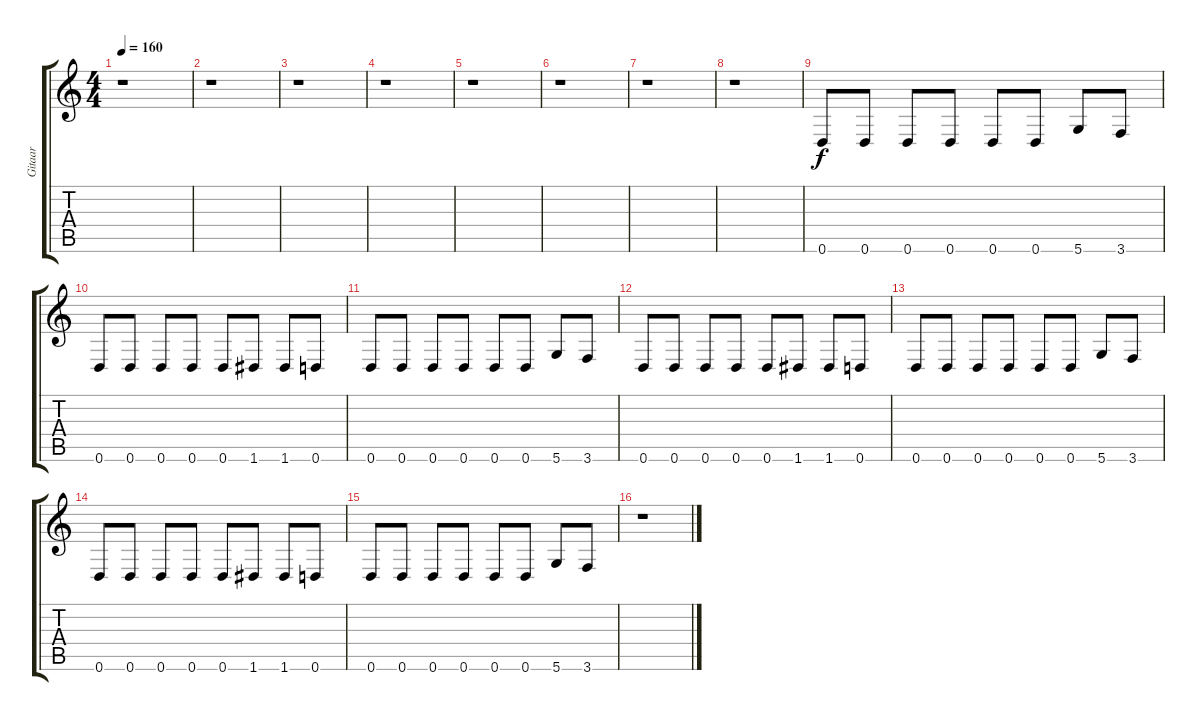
\track ("Gitaar" "Gitaar") {instrument distortionguitar}
\staff {score tabs}
\tuning (E4 B3 G3 D3 A2 D2) {hide}
\ts (4 4)
\tempo 160
\clef g2
\ks c
r.1{dy f} |
r.1 |
r.1 |
r.1 |
r.1 |
r.1 |
r.1 |
r.1 |
0.6.8 0.6.8 0.6.8 0.6.8 0.6.8 0.6.8 5.6.8 3.6.8 |
0.6.8 0.6.8 0.6.8 0.6.8 0.6.8 1.6.8 1.6.8 0.6.8 |
0.6.8 0.6.8 0.6.8 0.6.8 0.6.8 0.6.8 5.6.8 3.6.8 |
0.6.8 0.6.8 0.6.8 0.6.8 0.6.8 1.6.8 1.6.8 0.6.8 |
0.6.8 0.6.8 0.6.8 0.6.8 0.6.8 0.6.8 5.6.8 3.6.8 |
0.6.8 0.6.8 0.6.8 0.6.8 0.6.8 1.6.8 1.6.8 0.6.8 |
0.6.8 0.6.8 0.6.8 0.6.8 0.6.8 0.6.8 5.6.8 3.6.8 |
r.1
